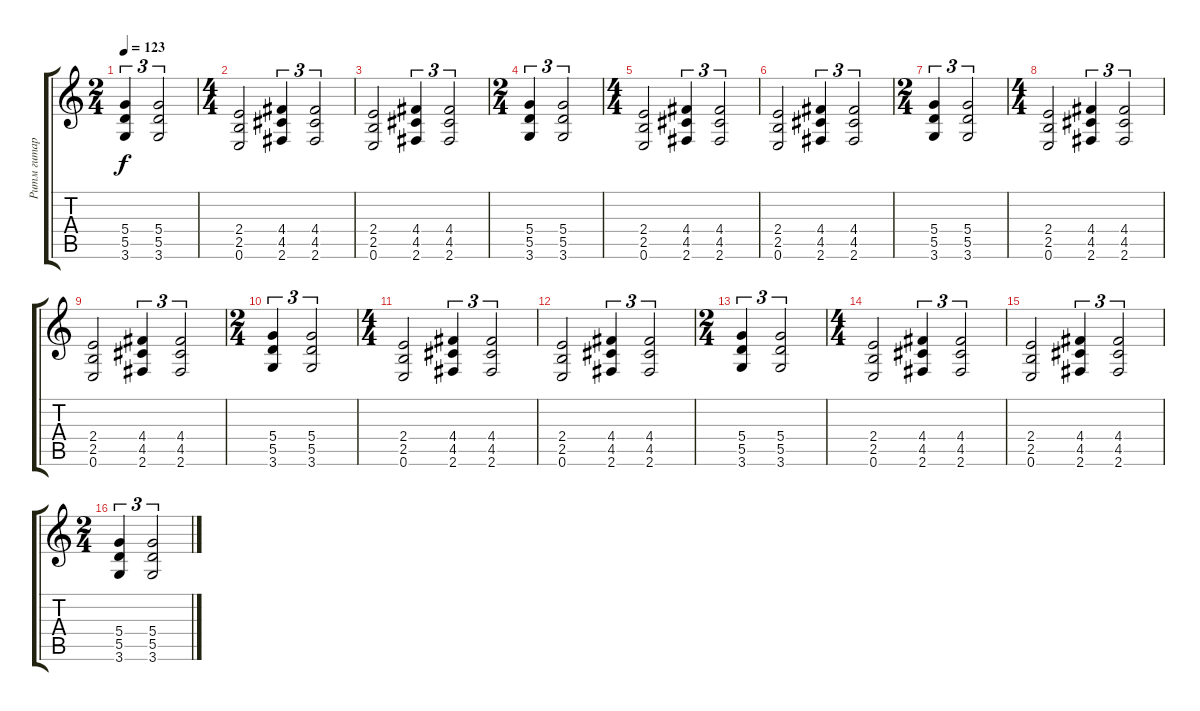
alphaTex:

\track ("Ритм гитара" "Ритм гитар") {instrument distortionguitar}
\staff {score tabs}
\tuning (E4 B3 G3 D3 A2 E2) {hide}
\ts (2 4)
\tempo 123
\clef g2
\ks c
(5.4 5.5 3.6).4{tu (3 2) dy f} (5.4 5.5 3.6).2{tu (3 2)} |
\ts (4 4)
(2.4 2.5 0.6).2 (4.4 4.5 2.6).4{tu (3 2)} (4.4 4.5 2.6).2{tu (3 2)} |
(2.4 2.5 0.6).2 (4.4 4.5 2.6).4{tu (3 2)} (4.4 4.5 2.6).2{tu (3 2)} |
\ts (2 4)
(5.4 5.5 3.6).4{tu (3 2)} (5.4 5.5 3.6).2{tu (3 2)} |
\ts (4 4)
(2.4 2.5 0.6).2 (4.4 4.5 2.6).4{tu (3 2)} (4.4 4.5 2.6).2{tu (3 2)} |
(2.4 2.5 0.6).2 (4.4 4.5 2.6).4{tu (3 2)} (4.4 4.5 2.6).2{tu (3 2)} |
\ts (2 4)
(5.4 5.5 3.6).4{tu (3 2)} (5.4 5.5 3.6).2{tu (3 2)} |
\ts (4 4)
(2.4 2.5 0.6).2 (4.4 4.5 2.6).4{tu (3 2)} (4.4 4.5 2.6).2{tu (3 2)} |
(2.4 2.5 0.6).2 (4.4 4.5 2.6).4{tu (3 2)} (4.4 4.5 2.6).2{tu (3 2)} |
\ts (2 4)
(5.4 5.5 3.6).4{tu (3 2)} (5.4 5.5 3.6).2{tu (3 2)} |
\ts (4 4)
(2.4 2.5 0.6).2{volume 6} (4.4 4.5 2.6).4{tu (3 2)} (4.4 4.5 2.6).2{tu (3 2)} |
(2.4 2.5 0.6).2 (4.4 4.5 2.6).4{tu (3 2)} (4.4 4.5 2.6).2{tu (3 2)} |
\ts (2 4)
(5.4 5.5 3.6).4{tu (3 2)} (5.4 5.5 3.6).2{tu (3 2)} |
\ts (4 4)
(2.4 2.5 0.6).2 (4.4 4.5 2.6).4{tu (3 2)} (4.4 4.5 2.6).2{tu (3 2)} |
(2.4 2.5 0.6).2 (4.4 4.5 2.6).4{tu (3 2) volume 0} (4.4 4.5 2.6).2{tu (3 2)} |
\ts (2 4)
(5.4 5.5 3.6).4{tu (3 2)} (5.4 5.5 3.6).2{tu (3 2)}
